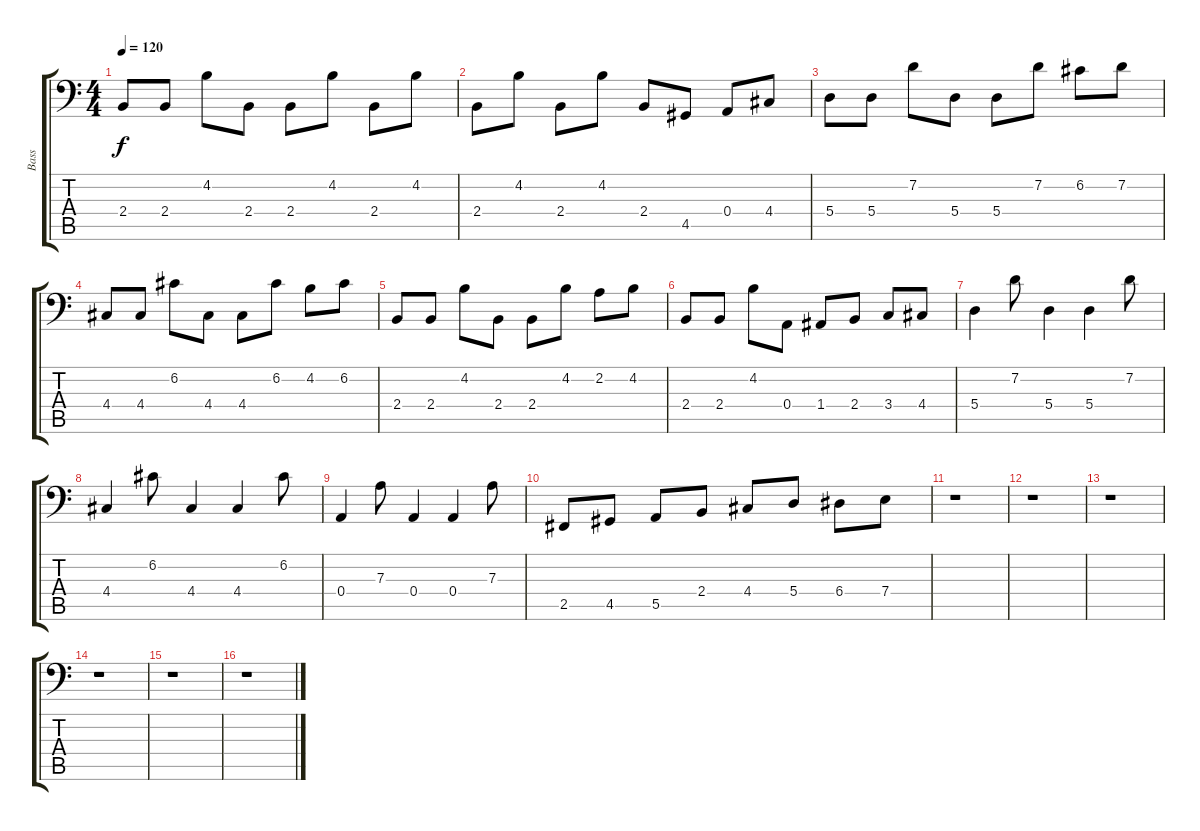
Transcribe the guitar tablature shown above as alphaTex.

\track ("Bass" "Bass") {instrument electricbassfinger}
\staff {score tabs}
\tuning (C3 G2 D2 A1 E1 B0) {hide}
\ts (4 4)
\tempo 120
\clef f4
\ks c
2.4.8{dy f} 2.4.8 4.2.8 2.4.8 2.4.8 4.2.8 2.4.8 4.2.8 |
2.4.8 4.2.8 2.4.8 4.2.8 2.4.8 4.5.8 0.4.8 4.4.8 |
5.4.8 5.4.8 7.2.8 5.4.8 5.4.8 7.2.8 6.2.8 7.2.8 |
4.4.8 4.4.8 6.2.8 4.4.8 4.4.8 6.2.8 4.2.8 6.2.8 |
2.4.8 2.4.8 4.2.8 2.4.8 2.4.8 4.2.8 2.2.8 4.2.8 |
2.4.8 2.4.8 4.2.8 0.4.8 1.4.8 2.4.8 3.4.8 4.4.8 |
5.4.4 7.2.8 5.4.4 5.4.4 7.2.8 |
4.4.4 6.2.8 4.4.4 4.4.4 6.2.8 |
0.4.4 7.3.8 0.4.4 0.4.4 7.3.8 |
2.5.8 4.5.8 5.5.8 2.4.8 4.4.8 5.4.8 6.4.8 7.4.8 |
r.1 |
r.1 |
r.1 |
r.1 |
r.1 |
r.1
